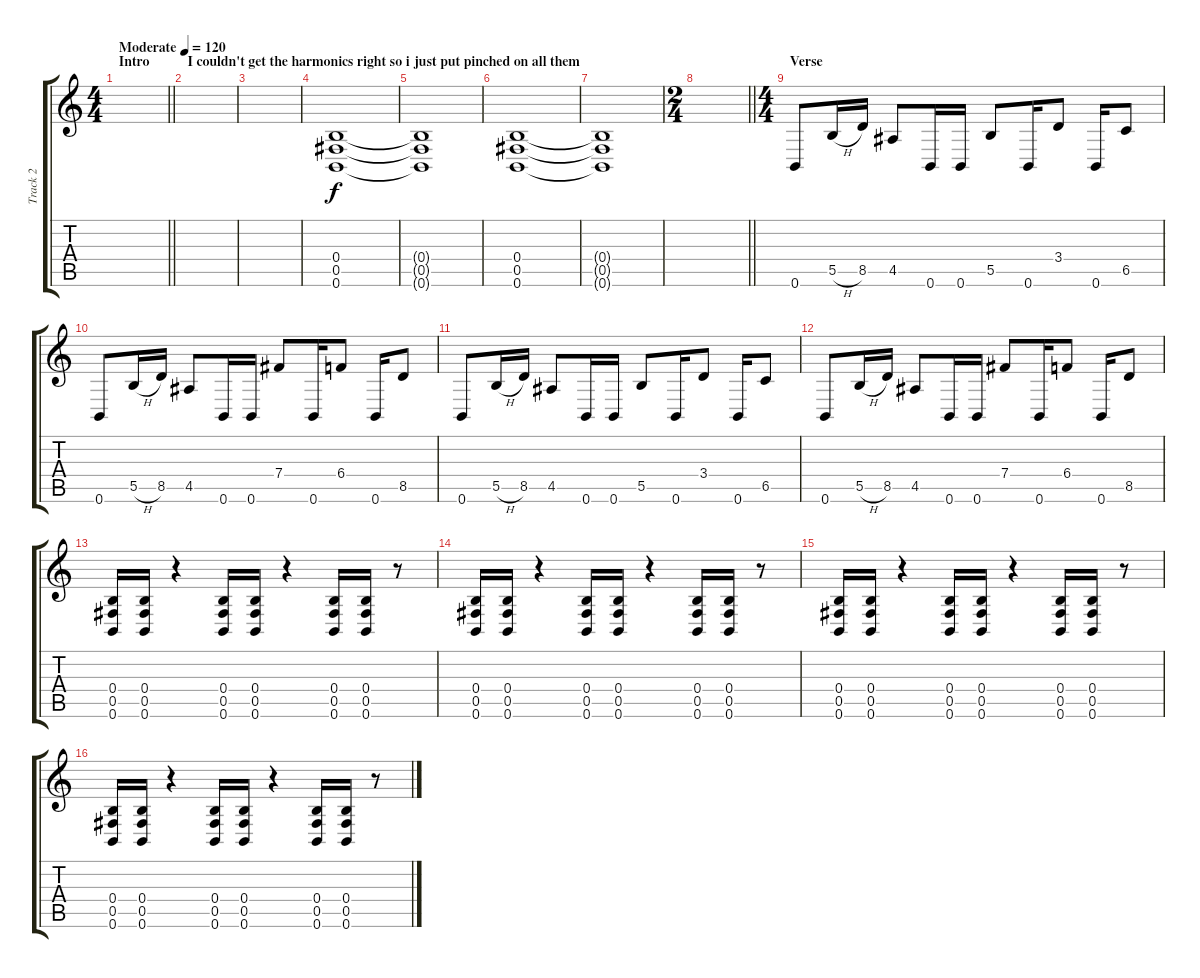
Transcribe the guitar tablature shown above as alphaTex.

\track ("Track 2" "Track 2") {instrument distortionguitar}
\staff {score tabs}
\tuning (Db4 Ab3 E3 B2 Gb2 B1) {hide}
\ts (4 4)
\section ("" "Intro")
\tempo (120 "Moderate")
\clef g2
\barLineRight lightlight
\ks c
|
\section ("" "I couldn't get the harmonics right so i just put pinched on all them")
|
|
(0.4 0.5 0.6).1 |
(0.4{t} 0.5{t} 0.6{t}).1 |
(0.4 0.5 0.6).1 |
(0.4{t} 0.5{t} 0.6{t}).1 |
\ts (2 4)
\barLineRight lightlight
|
\ts (4 4)
\section ("" "Verse")
0.6.8 5.5{h}.16 8.5.16 4.5.8 0.6.16 0.6.16 5.5.8 0.6.16 3.4.8 0.6.16 6.5.8 |
0.6.8 5.5{h}.16 8.5.16 4.5.8 0.6.16 0.6.16 7.4.8 0.6.16 6.4.8 0.6.16 8.5.8 |
0.6.8 5.5{h}.16 8.5.16 4.5.8 0.6.16 0.6.16 5.5.8 0.6.16 3.4.8 0.6.16 6.5.8 |
0.6.8 5.5{h}.16 8.5.16 4.5.8 0.6.16 0.6.16 7.4.8 0.6.16 6.4.8 0.6.16 8.5.8 |
(0.4 0.5 0.6).16 (0.4 0.5 0.6).16 r.4 (0.4 0.5 0.6).16 (0.4 0.5 0.6).16 r.4 (0.4 0.5 0.6).16 (0.4 0.5 0.6).16 r.8 |
(0.4 0.5 0.6).16 (0.4 0.5 0.6).16 r.4 (0.4 0.5 0.6).16 (0.4 0.5 0.6).16 r.4 (0.4 0.5 0.6).16 (0.4 0.5 0.6).16 r.8 |
(0.4 0.5 0.6).16 (0.4 0.5 0.6).16 r.4 (0.4 0.5 0.6).16 (0.4 0.5 0.6).16 r.4 (0.4 0.5 0.6).16 (0.4 0.5 0.6).16 r.8 |
(0.4 0.5 0.6).16 (0.4 0.5 0.6).16 r.4 (0.4 0.5 0.6).16 (0.4 0.5 0.6).16 r.4 (0.4 0.5 0.6).16 (0.4 0.5 0.6).16 r.8
